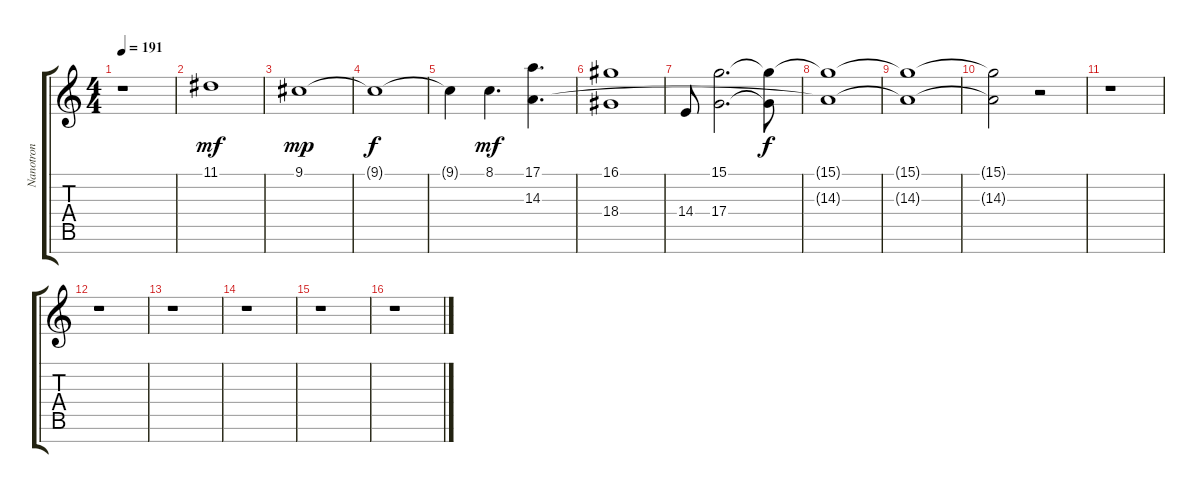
\track ("Nanotron" "Nanotron") {instrument stringensemble1}
\staff {score tabs}
\tuning (E4 B3 G3 D3 A2 E2 B1) {hide}
\ts (4 4)
\tempo 191
\clef g2
\ks c
r.1{dy f} |
11.1.1{dy mf} |
9.1.1{dy mp} |
9.1{t}.1{dy f} |
9.1{t}.4 8.1.4{d dy mf} (17.1 14.3).4{d} |
(16.1 18.4).1 |
14.4.8 (15.1 17.4).2{d} (15.1{t} 17.4{t}).8{dy f} |
(15.1{t} 14.3{t}).1 |
(15.1{t} 14.3{t}).1 |
(15.1{t} 14.3{t}).2 r.2 |
r.1 |
r.1 |
r.1 |
r.1 |
r.1 |
r.1
